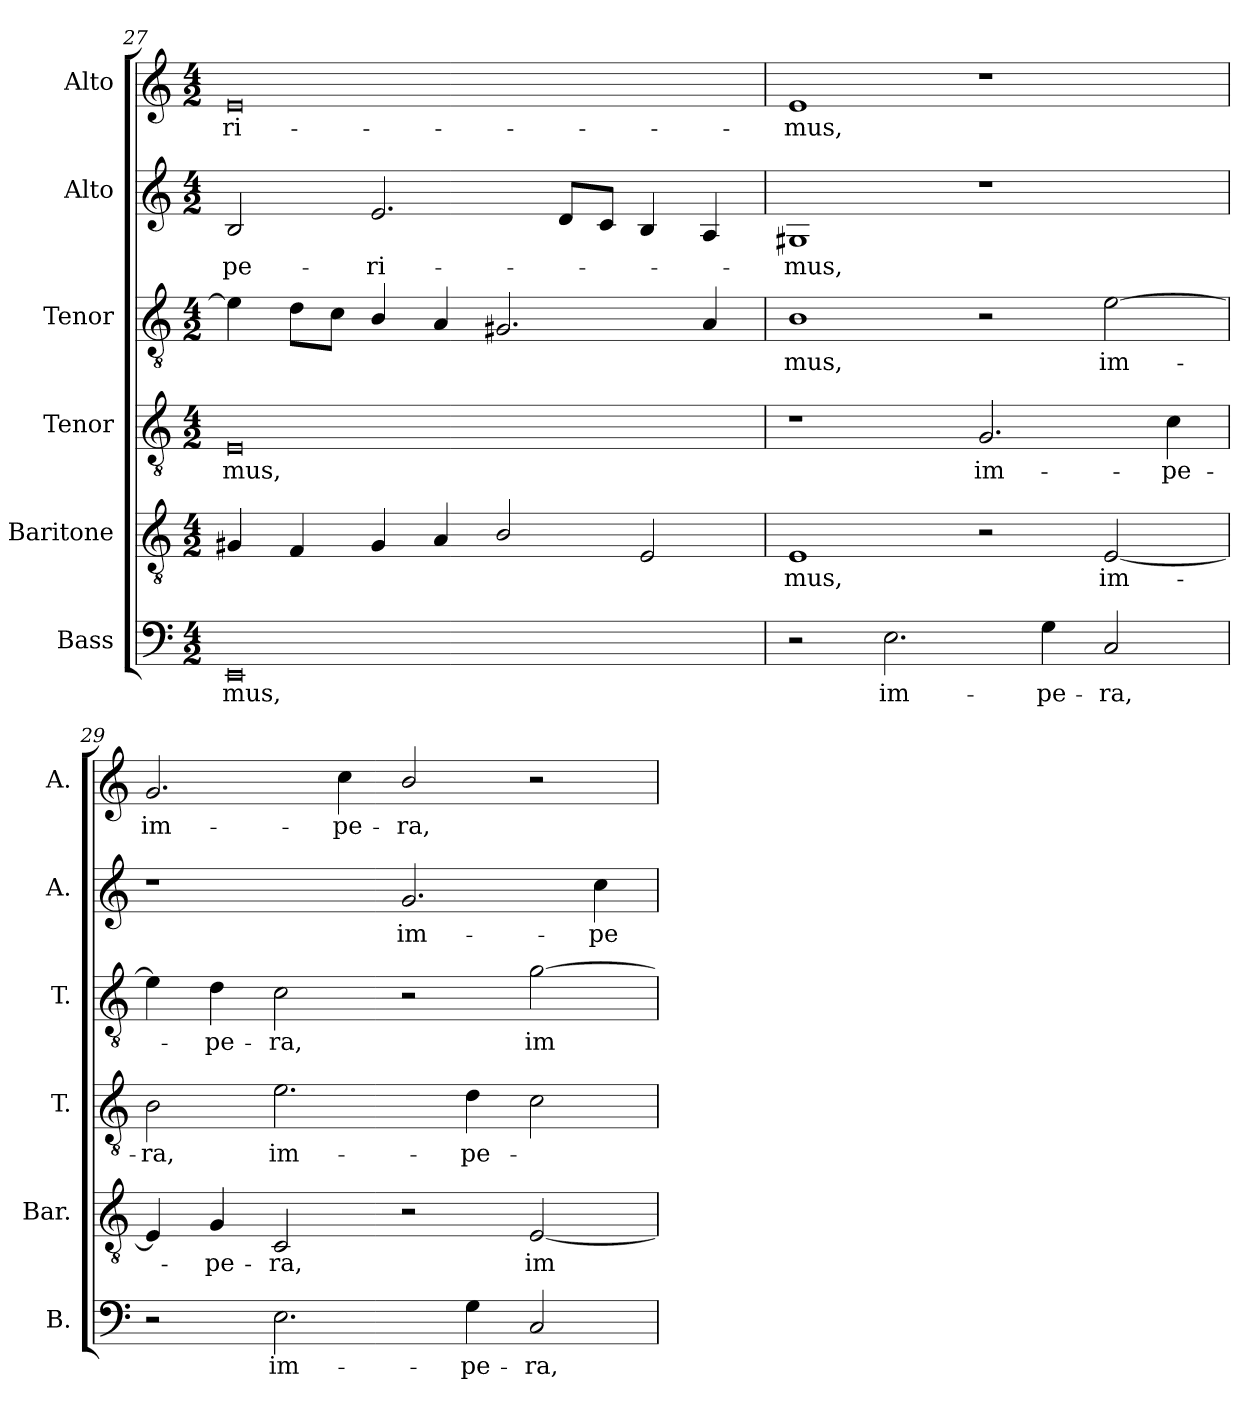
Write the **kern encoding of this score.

**kern	**text	**kern	**text	**kern	**text	**kern	**text	**kern	**text	**kern	**text
*part6	*part6	*part5	*part5	*part4	*part4	*part3	*part3	*part2	*part2	*part1	*part1
*staff6	*staff6	*staff5	*staff5	*staff4	*staff4	*staff3	*staff3	*staff2	*staff2	*staff1	*staff1
*I"Bass	*	*I"Baritone	*	*I"Tenor	*	*I"Tenor	*	*I"Alto	*	*I"Alto	*
*I'B.	*	*I'Bar.	*	*I'T.	*	*I'T.	*	*I'A.	*	*I'A.	*
*clefF4	*	*clefGv2	*	*clefGv2	*	*clefGv2	*	*clefG2	*	*clefG2	*
*	*	*ITrd7c12	*	*ITrd7c12	*	*ITrd7c12	*	*	*	*	*
*k[]	*	*k[]	*	*k[]	*	*k[]	*	*k[]	*	*k[]	*
*C:	*	*C:	*	*C:	*	*C:	*	*C:	*	*C:	*
*M4/2	*	*M4/2	*	*M4/2	*	*M4/2	*	*M4/2	*	*M4/2	*
=27	=27	=27	=27	=27	=27	=27	=27	=27	=27	=27	=27
!	!LO:LY:b:color=#000000	!	!	!	!	!	!	!	!	!	!
!	!	!	!	!	!LO:LY:b:color=#000000	!	!	!	!	!	!
!	!	!	!	!	!	!	!	!	!LO:LY:b:color=#000000	!	!
!	!	!	!	!	!	!	!	!	!	!	!LO:LY:b:color=#000000
0EEi	-mus,	4GG#Xi/	.	0EEi	-mus,	4Ei\]	.	2Bi/	pe-	0ei	-ri-
.	.	4FFi/	.	.	.	8Di\L	.	.	.	.	.
.	.	.	.	.	.	8Ci\J	.	.	.	.	.
!	!	!	!	!	!	!	!	!	!LO:LY:b:color=#000000	!	!
.	.	4GG#i/	.	.	.	4BBi/	.	2.ei/	-ri-	.	.
.	.	4AAi/	.	.	.	4AAi/	.	.	.	.	.
.	.	2BBi/	.	.	.	2.GG#Xi/	.	.	.	.	.
.	.	.	.	.	.	.	.	8di/L	.	.	.
.	.	.	.	.	.	.	.	8ci/J	.	.	.
.	.	2EEi/	.	.	.	.	.	4Bi/	.	.	.
.	.	.	.	.	.	4AAi/	.	4Ai/	.	.	.
=28	=28	=28	=28	=28	=28	=28	=28	=28	=28	=28	=28
!	!	!	!LO:LY:b:color=#000000	!	!	!	!	!	!	!	!
!	!	!	!	!	!	!	!LO:LY:b:color=#000000	!	!	!	!
!	!	!	!	!	!	!	!	!	!LO:LY:b:color=#000000	!	!
!	!	!	!	!	!	!	!	!	!	!	!LO:LY:b:color=#000000
2r	.	1EEi	-mus,	1r	.	1BBi	-mus,	1G#Xi	-mus,	1ei	-mus,
!	!LO:LY:b:color=#000000	!	!	!	!	!	!	!	!	!	!
2.Ei\	im-	.	.	.	.	.	.	.	.	.	.
!	!	!	!	!	!LO:LY:b:color=#000000	!	!	!	!	!	!
.	.	2r	.	2.GGi/	im-	2r	.	1r	.	1r	.
!	!LO:LY:b:color=#000000	!	!	!	!	!	!	!	!	!	!
4Gi\	-pe-	.	.	.	.	.	.	.	.	.	.
!	!LO:LY:b:color=#000000	!	!	!	!	!	!	!	!	!	!
!	!	!	!LO:LY:b:color=#000000	!	!	!	!	!	!	!	!
!	!	!	!	!	!	!	!LO:LY:b:color=#000000	!	!	!	!
2Ci/	-ra,	[2EEi/	im-	.	.	[2Ei\	im-	.	.	.	.
!	!	!	!	!	!LO:LY:b:color=#000000	!	!	!	!	!	!
.	.	.	.	4Ci\	-pe-	.	.	.	.	.	.
=29	=29	=29	=29	=29	=29	=29	=29	=29	=29	=29	=29
!	!	!	!	!	!LO:LY:b:color=#000000	!	!	!	!	!	!
!	!	!	!	!	!	!	!	!	!	!	!LO:LY:b:color=#000000
2r	.	4EEi/]	.	2BBi\	-ra,	4Ei\]	.	1r	.	2.gi/	im-
!	!	!	!LO:LY:b:color=#000000	!	!	!	!	!	!	!	!
!	!	!	!	!	!	!	!LO:LY:b:color=#000000	!	!	!	!
.	.	4GGi/	-pe-	.	.	4Di\	-pe-	.	.	.	.
!	!LO:LY:b:color=#000000	!	!	!	!	!	!	!	!	!	!
!	!	!	!LO:LY:b:color=#000000	!	!	!	!	!	!	!	!
!	!	!	!	!	!LO:LY:b:color=#000000	!	!	!	!	!	!
!	!	!	!	!	!	!	!LO:LY:b:color=#000000	!	!	!	!
2.Ei\	im-	2CCi/	-ra,	2.Ei\	im-	2Ci\	-ra,	.	.	.	.
!	!	!	!	!	!	!	!	!	!	!	!LO:LY:b:color=#000000
.	.	.	.	.	.	.	.	.	.	4cci\	-pe-
!	!	!	!	!	!	!	!	!	!LO:LY:b:color=#000000	!	!
!	!	!	!	!	!	!	!	!	!	!	!LO:LY:b:color=#000000
.	.	2r	.	.	.	2r	.	2.gi/	im-	2bi/	-ra,
!	!LO:LY:b:color=#000000	!	!	!	!	!	!	!	!	!	!
!	!	!	!	!	!LO:LY:b:color=#000000	!	!	!	!	!	!
4Gi\	-pe-	.	.	4Di\	-pe-	.	.	.	.	.	.
!	!LO:LY:b:color=#000000	!	!	!	!	!	!	!	!	!	!
!	!	!	!LO:LY:b:color=#000000	!	!	!	!	!	!	!	!
!	!	!	!	!	!	!	!LO:LY:b:color=#000000	!	!	!	!
2Ci/	-ra,	[2EEi/	im-	2Ci\	.	[2Gi\	im-	.	.	2r	.
!	!	!	!	!	!	!	!	!	!LO:LY:b:color=#000000	!	!
.	.	.	.	.	.	.	.	4cci\	-pe-	.	.
=	=	=	=	=	=	=	=	=	=	=	=
*-	*-	*-	*-	*-	*-	*-	*-	*-	*-	*-	*-
